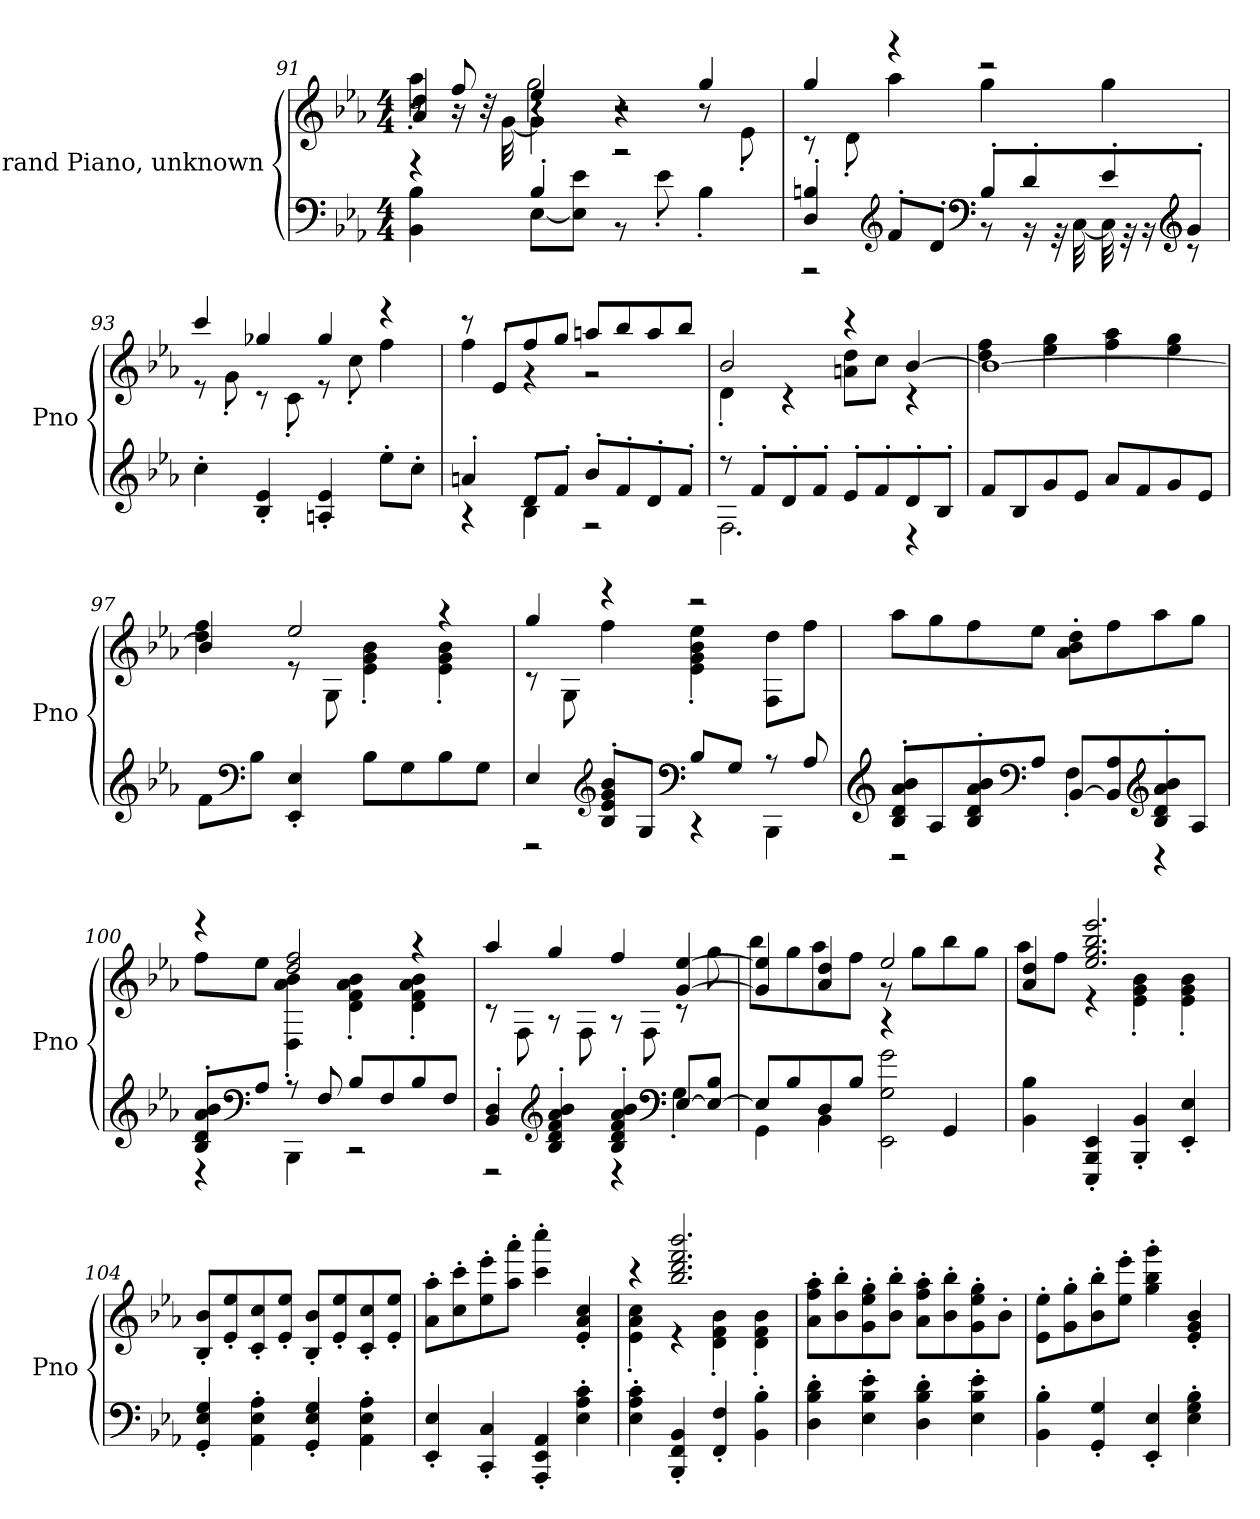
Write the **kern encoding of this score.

**kern	**kern
*part1	*part1
*staff2	*staff1
*I"Grand Piano, unknown	*
*I'Pno	*
*clefF4	*clefG2
*k[b-e-a-]	*k[b-e-a-]
*M4/4	*M4/4
=91	=91
*^	*^
*	*	*	*^
*	*	*	*	*^
4r	4BB-\ 4B-\	8r	4aa-'\	4a-/ 4dd/	8r
.	.	8ff/	.	.	16r
.	.	.	.	.	32r
.	.	.	.	.	[32g\
4B-'/	[8E-\L	4ee-/	2gg\	4r	4g\]
.	8E-\] 8e-\J	.	.	.	.
2r	8r	2r	.	4r	2r
.	8e-'\	.	.	.	.
.	4B-'\	.	8r	4gg/	.
.	.	.	8e-'\	.	.
*	*	*	*v	*v	*v
!!LO:LB:g=z
=92	=92	=92	=92
4D/' 4Bn/'	2r	4gg/	8r
.	.	.	8d'\
*clefG2	*	*	*
8f'/L	.	4r	4aa-\
8d'/J	.	.	.
*clefF4	*	*	*
8B'/L	8r	2r	4gg\
8d'/	16r	.	.
.	32r	.	.
.	[32C\	.	.
8e-'/	32C\]	.	4gg\
.	32r	.	.
.	16r	.	.
*clefG2	*	*	*
8g'/J	8r	.	.
*v	*v	*	*
=93	=93	=93
4cc'\	4ccc/	8r
.	.	8g'\
4B-/' 4e-/'	4gg-X/	8r
.	.	8c'\
4An/' 4e-/'	4gg-/	8r
.	.	8cc'\
8ee-'\L	4r	4ff\
8cc'\J	.	.
=94	=94	=94
*^	*	*
4an'/	4r	8r	4ff\
.	.	8e-'/L	.
8d'/L	4B-\	8ff/	4r
8f'/J	.	8gg/J	.
8b-'/L	2r	8aan/L	2r
8f'/	.	8bb-/	.
8d'/	.	8aa/	.
8f'/J	.	8bb-/J	.
!!LO:LB:g=z	!!
=95	=95	=95	=95
8r	2.F\	2b-/	4d'\
8f'/L	.	.	.
8d'/	.	.	4r
8f'/J	.	.	.
8e-'/L	.	4r	8an\ 8dd\L
8f'/	.	.	8cc\J
8d'/	4r	[4b-/	4r
8B-'/J	.	.	.
*v	*v	*	*
=96	=96	=96
8f/L	1b-_	4dd\ 4ff\
8B-/	.	.
8g/	.	4ee-\ 4gg\
8e-/J	.	.
8a-/L	.	4ff\ 4aa-\
8f/	.	.
8g/	.	4ee-\ 4gg\
8e-/J	.	.
=97	=97	=97
8f\L	4b-/]	4dd\ 4ff\
*clefF4	*	*
8B-\J	.	.
4EE-/' 4E-/'	2ee-/	8r
.	.	8G\
8B-\L	.	4e-\' 4g\' 4b-\'
8G\	.	.
8B-\	4r	4e-\' 4g\' 4b-\'
8G\J	.	.
=98	=98	=98
*^	*	*
4E-/	2r	4gg/	8r
.	.	.	8G\
*clefG2	*	*	*
8B-/' 8e-/' 8g/' 8b-/'L	.	4r	4ff\
8G/J	.	.	.
*clefF4	*	*	*
8B-/L	4r	2r	4e-\' 4g\' 4b-\' 4ee-\'
8G/J	.	.	.
8r	4BBB-\	.	8F\ 8dd\L
8A-/	.	.	8ff\J
*	*	*v	*v
!!LO:PB:g=z
=99	=99	=99
*clefG2	*	*
8B-/' 8d/' 8a-/' 8b-/'L	2r	8aa-\L
8A-/	.	8gg\
8B-/' 8d/' 8a-/' 8b-/'	.	8ff\
*clefF4	*	*
8A-/J	.	8ee-\J
[8BB-/L	4F'\	8a-\' 8b-\' 8dd\'L
8BB-/] 8A-/	.	8ff\
*clefG2	*	*
8B-/' 8d/' 8a-/' 8b-/'	4r	8aa-\
8A-/J	.	8gg\J
=100	=100	=100
*	*	*^
8B-/' 8d/' 8a-/' 8b-/'L	4r	4r	8ff\L
*clefF4	*	*	*
8A-/J	.	.	8ee-\J
8r	4BBB-\	2dd/ 2ff/	4D\' 4a-\' 4b-\'
8F/	.	.	.
8B-/L	2r	.	4d\' 4f\' 4a-\' 4b-\'
8F/	.	.	.
8B-/	.	4r	4d\' 4f\' 4a-\' 4b-\'
8F/J	.	.	.
=101	=101	=101	=101
4BB-/' 4D/'	2r	4aa-/	8r
.	.	.	8F\
*clefG2	*	*	*
4B-/' 4d/' 4f/' 4a-/' 4b-/'	.	4gg/	8r
.	.	.	8F\
4B-/' 4d/' 4f/' 4a-/' 4b-/'	4r	4ff/	8r
.	.	.	8F\
*clefF4	*	*	*
[8E-/L	4G'\	[4g/ [4ee-/	8r
8E-/_ 8B-/J	.	.	8gg\
!!LO:LB:g=z	!!
=102	=102	=102	=102
8E-/L]	4GG\	4g/] 4ee-/]	8bb-\L
8B-/	.	.	8gg\
8D/	4BB-\	4a-/ 4dd/	8aa-\
8B-/J	.	.	8ff\J
4r	2EE-\ 2G\ 2g\	2ee-/	8r
.	.	.	8gg\L
4GG/	.	.	8bb-\
.	.	.	8gg\J
*v	*v	*	*
=103	=103	=103
4BB-\ 4B-\	4a-/ 4dd/	8aa-\L
.	.	8ff\J
4EEE-/' 4BBB-/' 4EE-/'	2.ee-/ 2.gg/ 2.bb-/ 2.eee-/	4r
4BBB-/' 4BB-/'	.	4e-\' 4g\' 4b-\'
4EE-/' 4E-/'	.	4e-\' 4g\' 4b-\'
*	*v	*v
=104	=104
4GG/' 4E-/' 4G/'	8B-/' 8b-/'L
.	8e-/' 8ee-/'
4AA-\' 4E-\' 4A-\'	8c/' 8cc/'
.	8e-/' 8ee-/'J
4GG/' 4E-/' 4G/'	8B-/' 8b-/'L
.	8e-/' 8ee-/'
4AA-\' 4E-\' 4A-\'	8c/' 8cc/'
.	8e-/' 8ee-/'J
=105	=105
4EE-/' 4E-/'	8a-\' 8aa-\'L
.	8cc\' 8ccc\'
4CC/' 4C/'	8ee-\' 8eee-\'
.	8aa-\' 8aaa-\'J
4AAA-/' 4EE-/' 4AA-/'	4ccc\' 4cccc\'
4E-\' 4A-\' 4c\'	4e-/' 4a-/' 4cc/'
=106	=106
*	*^
4E-\' 4A-\' 4c\'	4r	4e-\' 4a-\' 4cc\'
4BBB-/' 4FF/' 4BB-/'	2.bb-/ 2.ddd/ 2.fff/ 2.bbb-/	4r
4FF/' 4F/'	.	4d\' 4f\' 4b-\'
4BB-\' 4B-\'	.	4d\' 4f\' 4b-\'
*	*v	*v
!!LO:LB:g=z
=107	=107
4D\' 4B-\' 4d\'	8a-\' 8ff\' 8aa-\'L
.	8b-\' 8bb-\'
4E-\' 4B-\' 4e-\'	8g\' 8ee-\' 8gg\'
.	8b-\' 8bb-\'J
4D\' 4B-\' 4d\'	8a-\' 8ff\' 8aa-\'L
.	8b-\' 8bb-\'
4E-\' 4B-\' 4e-\'	8g\' 8ee-\' 8gg\'
.	8b-'\J
=108	=108
4BB-\' 4B-\'	8e-\' 8ee-\'L
.	8g\' 8gg\'
4GG/' 4G/'	8b-\' 8bb-\'
.	8ee-\' 8eee-\'J
4EE-/' 4E-/'	4gg\' 4bb-\' 4ggg\'
4E-\' 4G\' 4B-\'	4e-/' 4g/' 4b-/'
=	=
*-	*-
